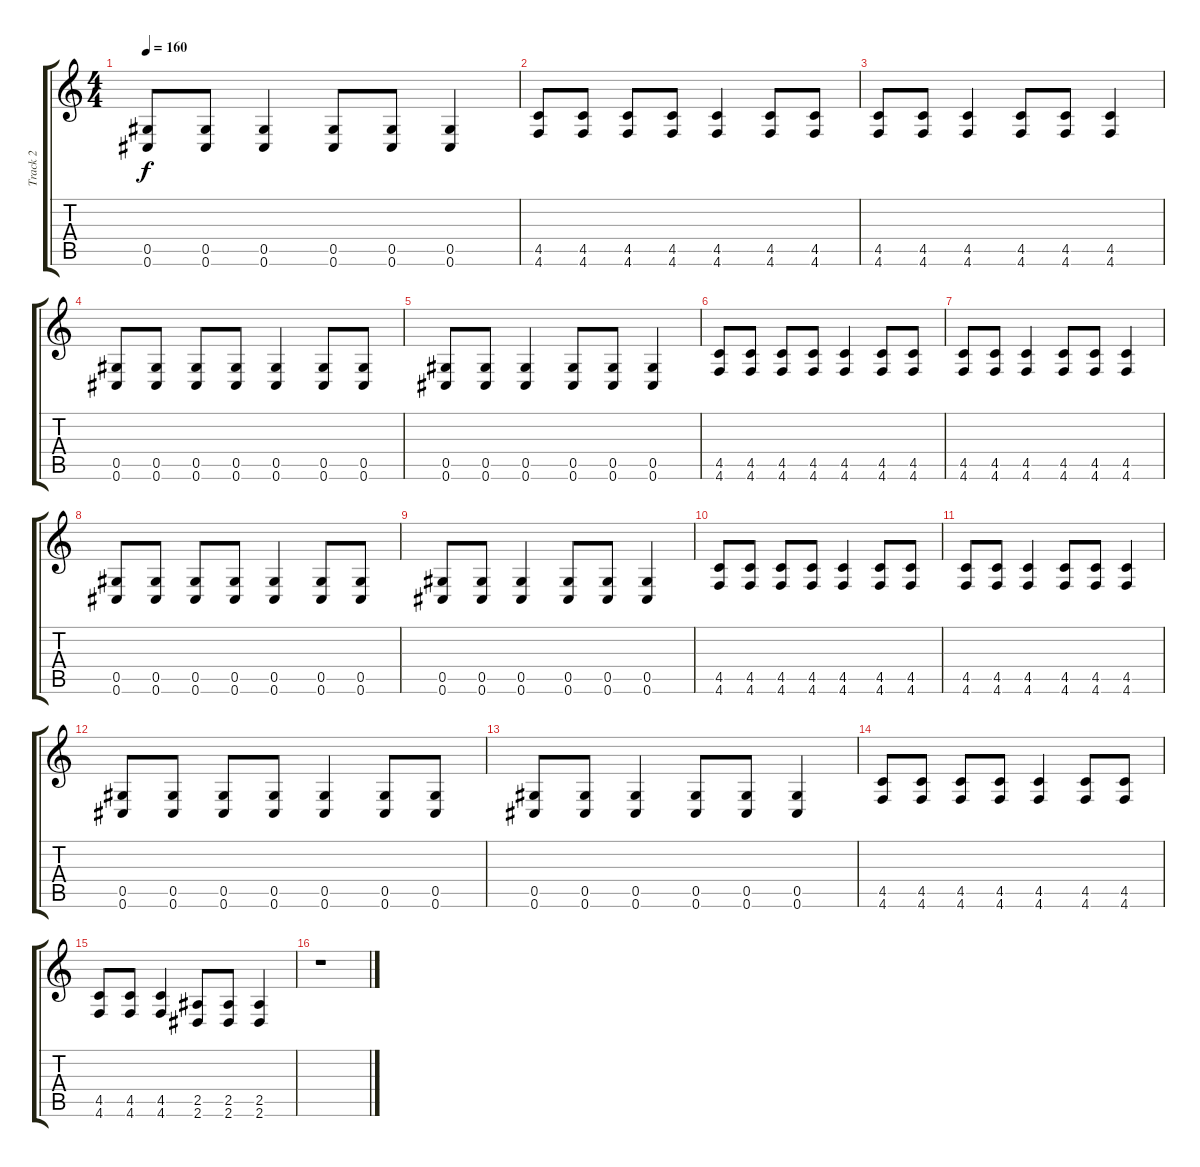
\track ("Track 2" "Track 2") {instrument distortionguitar}
\staff {score tabs}
\tuning (Eb4 Bb3 Gb3 Db3 Ab2 Db2) {hide}
\ts (4 4)
\tempo 160
\clef g2
\ks c
(0.5 0.6).8{dy f} (0.5 0.6).8 (0.5 0.6).4 (0.5 0.6).8 (0.5 0.6).8 (0.5 0.6).4 |
(4.5 4.6).8 (4.5 4.6).8 (4.5 4.6).8 (4.5 4.6).8 (4.5 4.6).4 (4.5 4.6).8 (4.5 4.6).8 |
(4.5 4.6).8 (4.5 4.6).8 (4.5 4.6).4 (4.5 4.6).8 (4.5 4.6).8 (4.5 4.6).4 |
(0.5 0.6).8 (0.5 0.6).8 (0.5 0.6).8 (0.5 0.6).8 (0.5 0.6).4 (0.5 0.6).8 (0.5 0.6).8 |
(0.5 0.6).8 (0.5 0.6).8 (0.5 0.6).4 (0.5 0.6).8 (0.5 0.6).8 (0.5 0.6).4 |
(4.5 4.6).8 (4.5 4.6).8 (4.5 4.6).8 (4.5 4.6).8 (4.5 4.6).4 (4.5 4.6).8 (4.5 4.6).8 |
(4.5 4.6).8 (4.5 4.6).8 (4.5 4.6).4 (4.5 4.6).8 (4.5 4.6).8 (4.5 4.6).4 |
(0.5 0.6).8 (0.5 0.6).8 (0.5 0.6).8 (0.5 0.6).8 (0.5 0.6).4 (0.5 0.6).8 (0.5 0.6).8 |
(0.5 0.6).8 (0.5 0.6).8 (0.5 0.6).4 (0.5 0.6).8 (0.5 0.6).8 (0.5 0.6).4 |
(4.5 4.6).8 (4.5 4.6).8 (4.5 4.6).8 (4.5 4.6).8 (4.5 4.6).4 (4.5 4.6).8 (4.5 4.6).8 |
(4.5 4.6).8 (4.5 4.6).8 (4.5 4.6).4 (4.5 4.6).8 (4.5 4.6).8 (4.5 4.6).4 |
(0.5 0.6).8 (0.5 0.6).8 (0.5 0.6).8 (0.5 0.6).8 (0.5 0.6).4 (0.5 0.6).8 (0.5 0.6).8 |
(0.5 0.6).8 (0.5 0.6).8 (0.5 0.6).4 (0.5 0.6).8 (0.5 0.6).8 (0.5 0.6).4 |
(4.5 4.6).8 (4.5 4.6).8 (4.5 4.6).8 (4.5 4.6).8 (4.5 4.6).4 (4.5 4.6).8 (4.5 4.6).8 |
(4.5 4.6).8 (4.5 4.6).8 (4.5 4.6).4 (2.5 2.6).8 (2.5 2.6).8 (2.5 2.6).4 |
r.1
